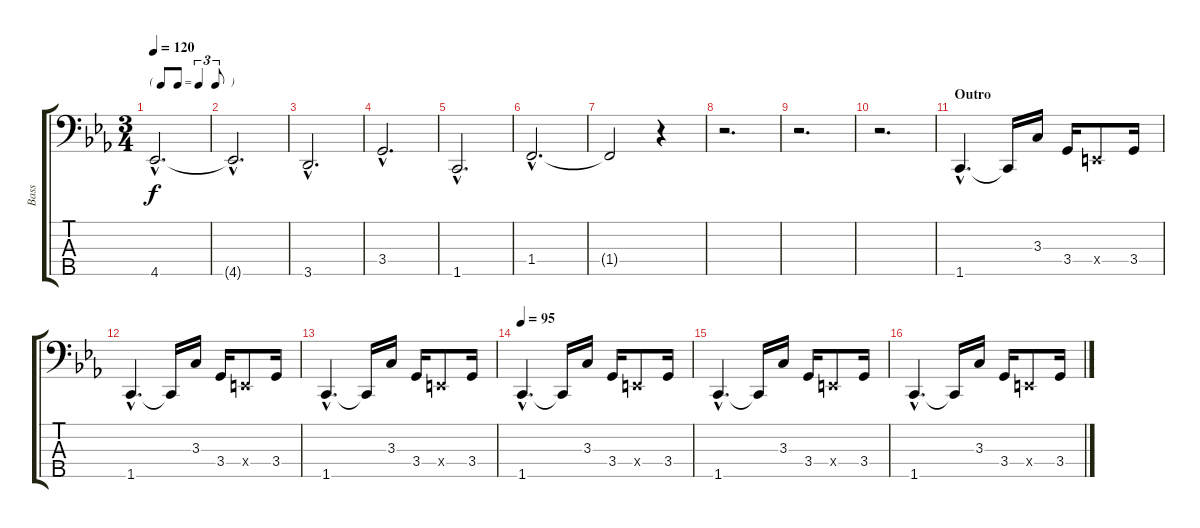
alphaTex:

\track ("Bass" "Bass") {instrument fretlessbass}
\staff {score tabs}
\tuning (G2 D2 A1 E1 B0) {hide}
\ts (3 4)
\tf triplet8th
\tempo 120
\clef f4
\ks cminor
4.5{hac}.2{d dy f} |
4.5{hac t}.2{d} |
3.5{hac}.2{d} |
3.4{hac}.2{d} |
1.5{hac}.2{d} |
1.4{hac}.2{d} |
1.4{t}.2 r.4 |
r.2{d} |
r.2{d} |
r.2{d} |
\section ("" "Outro")
1.5{hac}.4{d} 1.5{t}.16 3.3.16 3.4.16 0.4{x}.8 3.4.16 |
1.5{hac}.4{d} 1.5{t}.16 3.3.16 3.4.16 0.4{x}.8 3.4.16 |
1.5{hac}.4{d} 1.5{t}.16 3.3.16 3.4.16 0.4{x}.8 3.4.16 |
\tempo 95
1.5{hac}.4{d} 1.5{t}.16 3.3.16 3.4.16 0.4{x}.8 3.4.16 |
1.5{hac}.4{d} 1.5{t}.16 3.3.16 3.4.16 0.4{x}.8 3.4.16 |
1.5{hac}.4{d} 1.5{t}.16 3.3.16 3.4.16 0.4{x}.8 3.4.16
